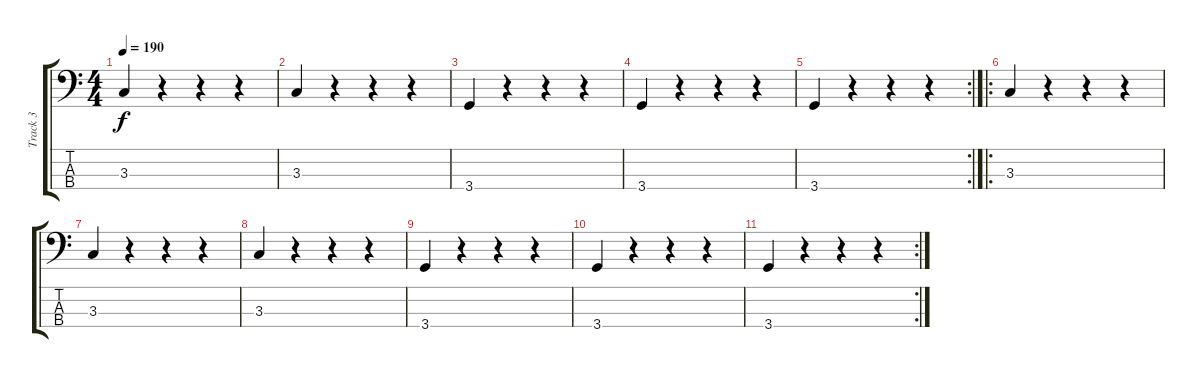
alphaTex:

\track ("Track 3" "Track 3") {instrument synthbass1}
\staff {score tabs}
\tuning (G2 D2 A1 E1) {hide}
\ts (4 4)
\tempo 190
\clef f4
\ks c
3.3.4{dy f} r.4 r.4 r.4 |
3.3.4 r.4 r.4 r.4 |
3.4.4 r.4 r.4 r.4 |
3.4.4 r.4 r.4 r.4 |
\rc 2
3.4.4 r.4 r.4 r.4 |
\ro
3.3.4 r.4 r.4 r.4 |
3.3.4 r.4 r.4 r.4 |
3.3.4 r.4 r.4 r.4 |
3.4.4 r.4 r.4 r.4 |
3.4.4 r.4 r.4 r.4 |
\rc 2
3.4.4 r.4 r.4 r.4
